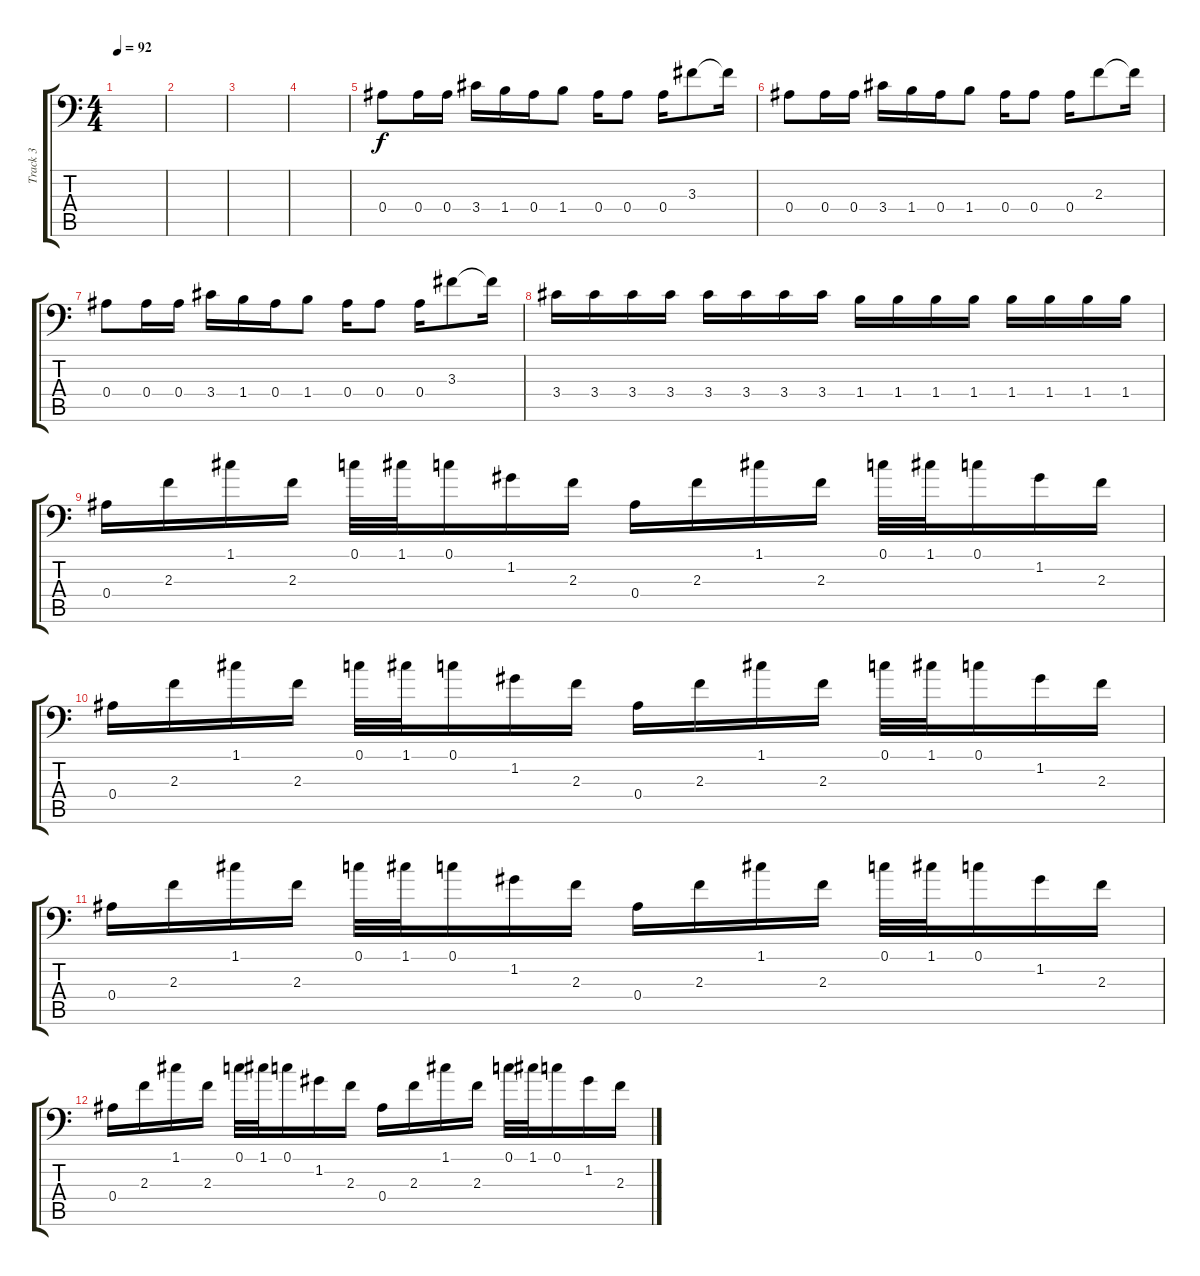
\track ("Track 3" "Track 3") {instrument distortionguitar}
\staff {score tabs}
\tuning (C4 G3 Eb3 Bb2 F2 Bb1) {hide}
\ts (4 4)
\tempo 92
\clef f4
\ks c
|
|
|
|
0.4.8 0.4.16 0.4.16 3.4.16 1.4.16 0.4.16 1.4.8 0.4.16 0.4.8 0.4.16 3.3.8 3.3{t}.16 |
0.4.8 0.4.16 0.4.16 3.4.16 1.4.16 0.4.16 1.4.8 0.4.16 0.4.8 0.4.16 2.3.8 2.3{t}.16 |
0.4.8 0.4.16 0.4.16 3.4.16 1.4.16 0.4.16 1.4.8 0.4.16 0.4.8 0.4.16 3.3.8 3.3{t}.16 |
3.4.16 3.4.16 3.4.16 3.4.16 3.4.16 3.4.16 3.4.16 3.4.16 1.4.16 1.4.16 1.4.16 1.4.16 1.4.16 1.4.16 1.4.16 1.4.16 |
0.4.16 2.3.16 1.1.16 2.3.16 0.1.32 1.1.32 0.1.16 1.2.16 2.3.16 0.4.16 2.3.16 1.1.16 2.3.16 0.1.32 1.1.32 0.1.16 1.2.16 2.3.16 |
0.4.16 2.3.16 1.1.16 2.3.16 0.1.32 1.1.32 0.1.16 1.2.16 2.3.16 0.4.16 2.3.16 1.1.16 2.3.16 0.1.32 1.1.32 0.1.16 1.2.16 2.3.16 |
0.4.16 2.3.16 1.1.16 2.3.16 0.1.32 1.1.32 0.1.16 1.2.16 2.3.16 0.4.16 2.3.16 1.1.16 2.3.16 0.1.32 1.1.32 0.1.16 1.2.16 2.3.16 |
0.4.16 2.3.16 1.1.16 2.3.16 0.1.32 1.1.32 0.1.16 1.2.16 2.3.16 0.4.16 2.3.16 1.1.16 2.3.16 0.1.32 1.1.32 0.1.16 1.2.16 2.3.16
